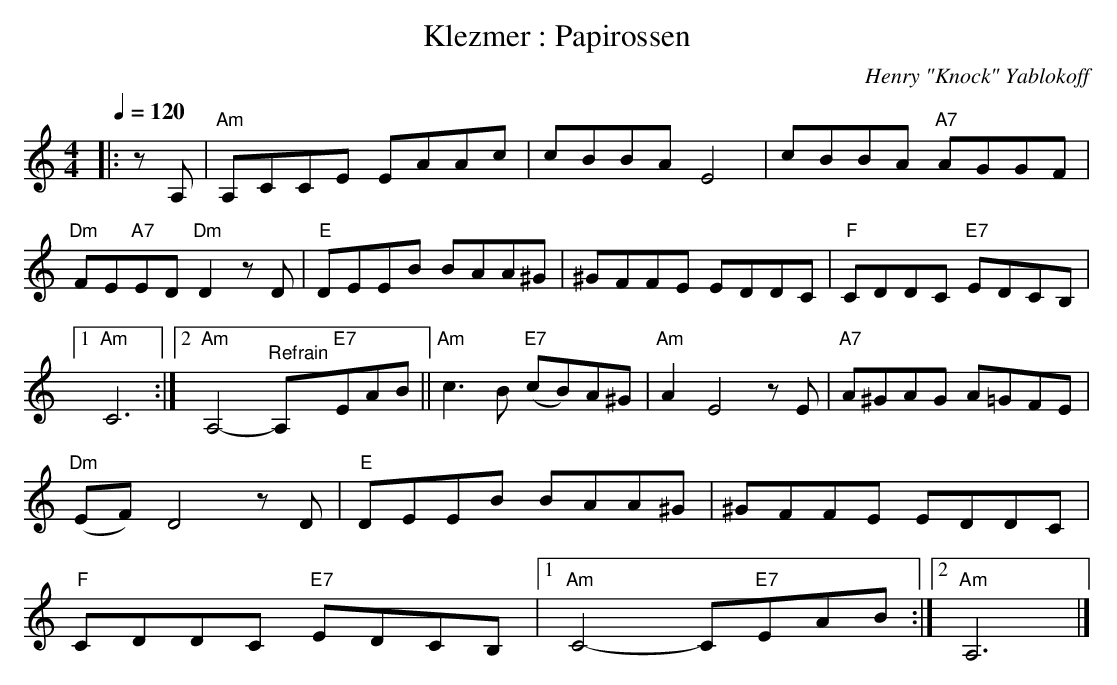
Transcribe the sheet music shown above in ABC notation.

X:1
T:Klezmer : Papirossen
C:Henry "Knock" Yablokoff
M:4/4
L:1/8
Q:1/4=120
K:Am
|: z A, | "Am"A,CCE EAAc | cBBA E4 | cBBA "A7"AGGF |\
"Dm"FE"A7"ED "Dm"D2 zD | "E"DEEB BAA^G | ^GFFE EDDC |\
"F"CDDC "E7"EDCB, |1 "Am"C6 :|2 "Am"A,4- "^Refrain"A,"E7"EAB ||\
"Am"c3 B "E7"(cB)A^G | "Am"A2 E4 zE | "A7"A^GAG A=GFE | "Dm"(EF) D4 zD |\
"E"DEEB BAA^G | ^GFFE EDDC | "F"CDDC "E7"EDCB, |1\
"Am"C4- C"E7"EAB :|2 "Am"A,6 |]
